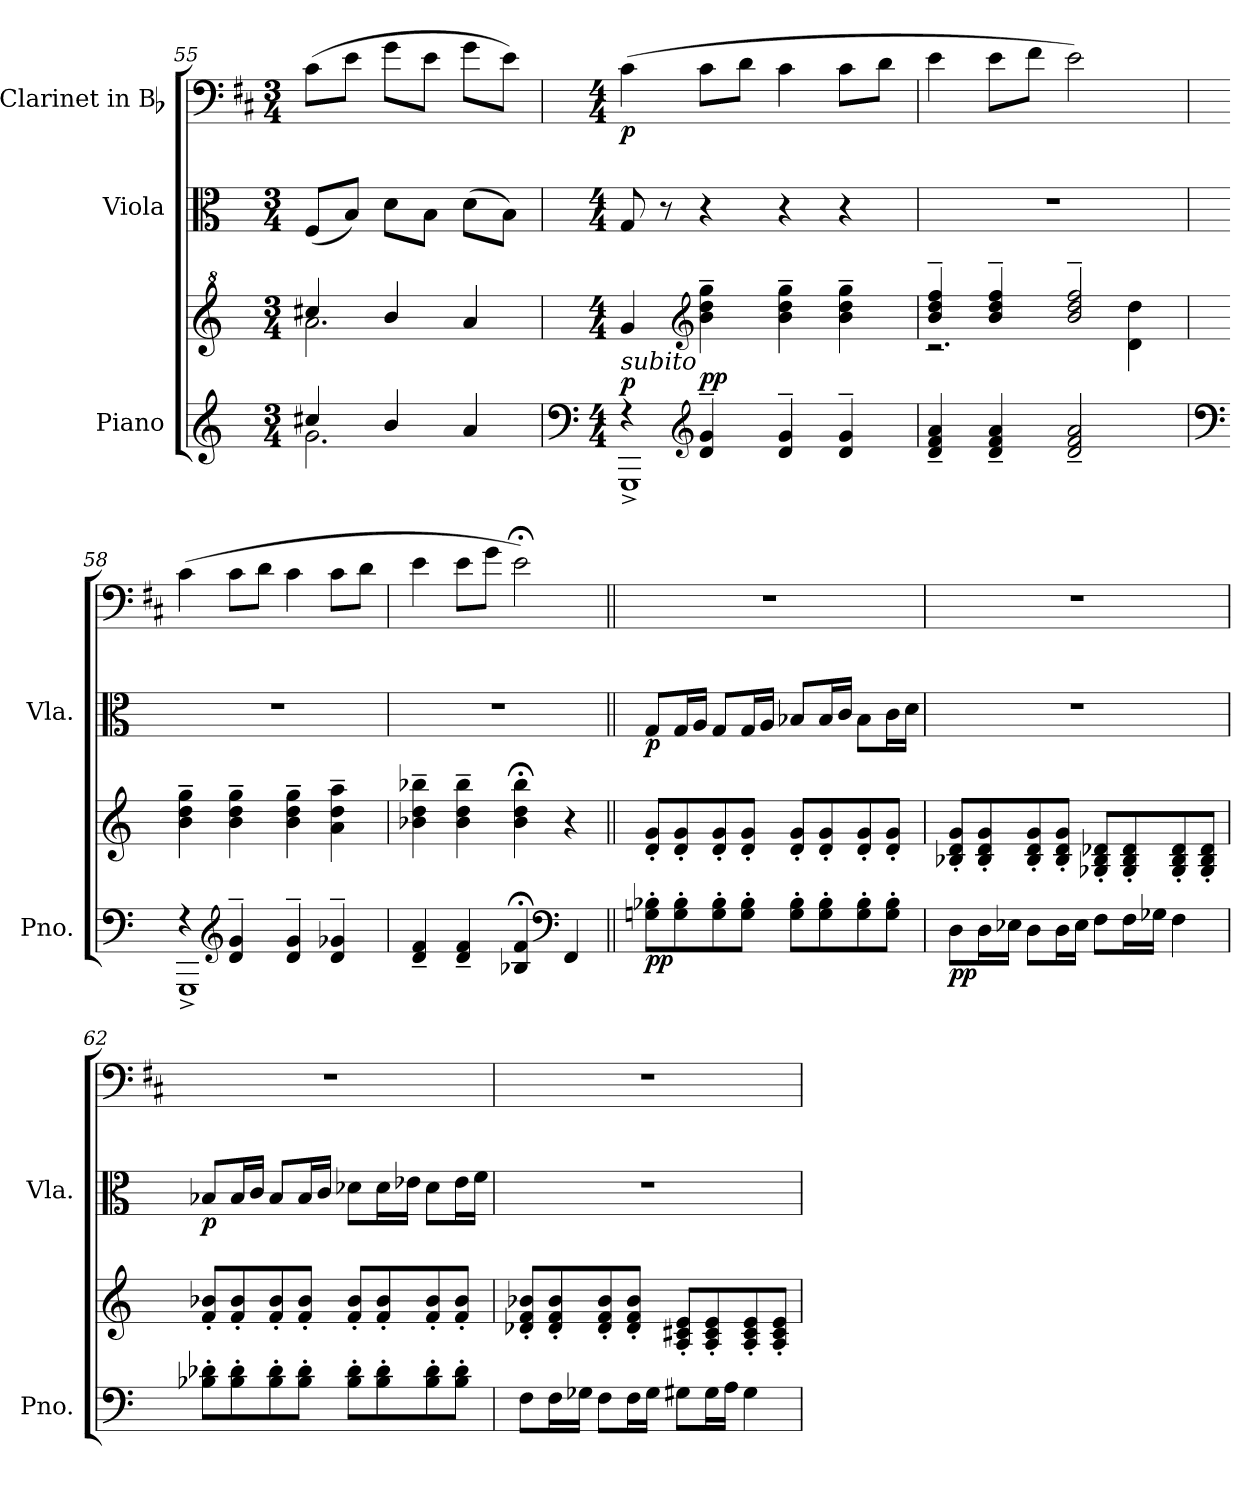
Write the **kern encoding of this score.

**kern	**kern	**dynam	**kern	**dynam	**kern	**dynam
*part3	*part3	*part3	*part2	*part2	*part1	*part1
*staff4	*staff3	*staff3/4	*staff2	*staff2	*staff1	*staff1
*I"Piano	*	*	*I"Viola	*	*I"Clarinet in Bb	*
*I'Pno.	*	*	*I'Vla.	*	*	*
!!LO:PB:g=z
*clefG2	*clefG^2	*	*clefC3	*	*clefF4	*
*	*	*	*	*	*ITrd1c2	*
*k[]	*k[]	*	*k[]	*	*k[]	*
*a:	*a:	*	*a:	*	*a:	*
*M3/4	*M3/4	*	*M3/4	*	*M3/4	*
=55	=55	=55	=55	=55	=55	=55
*^	*^	*	*	*	*	*
4cc#X/	2.g\	4ccc#X/	2.aa\	.	(<8F/L	.	(>8B\L	.
.	.	.	.	.	8B/J)	.	8d\J	.
4b/	.	4bb/	.	.	8d\L	.	8f\L	.
.	.	.	.	.	8B\J	.	8d\J	.
4a/	.	4aa/	.	.	(>8d\L	.	8f\L	.
.	.	.	.	.	8B\J)	.	8d\J)	.
*	*	*v	*v	*	*	*	*	*
=56	=56	=56	=56	=56	=56	=56	=56
*clefF4	*	*	*	*	*	*	*
*M4/4	*	*M4/4	*	*M4/4	*	*M4/4	*
!LO:TX:a:i:t=subito	!	!	!	!	!	!	!
!	!	!	!LO:DY:a=2	!	!	!	!LO:DY:b
4r	1GGG^<	4gg/	p	8G/	.	(>4B\	p
.	.	.	.	8r	.	.	.
*clefG2	*	*clefG2	*	*	*	*	*
!	!	!	!LO:DY:a=2	!	!	!	!
4d/~> 4g/~>	.	4b\~> 4dd\~> 4gg\~>	pp	4r	.	8B\L	.
.	.	.	.	.	.	8c\J	.
4d/~> 4g/~>	.	4b\~> 4dd\~> 4gg\~>	.	4r	.	4B\	.
4d/~> 4g/~>	.	4b\~> 4dd\~> 4gg\~>	.	4r	.	8B\L	.
.	.	.	.	.	.	8c\J	.
*v	*v	*	*	*	*	*	*
=57	=57	=57	=57	=57	=57	=57
*	*^	*	*	*	*	*
4d/~< 4f/~< 4a/~<	4b/~> 4dd/~> 4ff/~>	2.rc	.	1r	.	4d\	.
4d/~< 4f/~< 4a/~<	4b/~> 4dd/~> 4ff/~>	.	.	.	.	8d\L	.
.	.	.	.	.	.	8e\J	.
2d/~< 2f/~< 2a/~<	2b/~> 2dd/~> 2ff/~>	.	.	.	.	2d\)	.
.	.	4d\ 4dd\	.	.	.	.	.
*	*v	*v	*	*	*	*	*
=58	=58	=58	=58	=58	=58	=58
*clefF4	*	*	*	*	*	*
*^	*	*	*	*	*	*
4r	1GGG^<	4b\~> 4dd\~> 4gg\~>	.	1r	.	(>4B\	.
*clefG2	*	*	*	*	*	*	*
4d/~> 4g/~>	.	4b\~> 4dd\~> 4gg\~>	.	.	.	8B\L	.
.	.	.	.	.	.	8c\J	.
4d/~> 4g/~>	.	4b\~> 4dd\~> 4gg\~>	.	.	.	4B\	.
4d/~> 4g-X/~>	.	4a\~> 4dd\~> 4aa\~>	.	.	.	8B\L	.
.	.	.	.	.	.	8c\J	.
*v	*v	*	*	*	*	*	*
!!LO:LB:g=z
=59	=59	=59	=59	=59	=59	=59
4d/~< 4f/~<	4b-X\~> 4dd\~> 4bb-X\~>	.	1r	.	4d\	.
4d/~< 4f/~<	4b-\~> 4dd\~> 4bb-\~>	.	.	.	8d\L	.
.	.	.	.	.	8f\J	.
4B-X/;< 4f/;<	4b-\;< 4dd\;< 4bb-\;<	.	.	.	2d;<\)	.
*clefF4	*	*	*	*	*	*
4FF/	4r	.	.	.	.	.
=60||	=60||	=60||	=60||	=60||	=60||	=60||
*	*	*	*	*	*MM100	*
!	!	!LO:DY:b=2	!	!LO:DY:b	!	!
8Gn\'> 8B-X\'>L	8d/'< 8g/'<L	pp	8G/L	p	1r	.
8G\'> 8B-\'>	8d/'< 8g/'<	.	16G/L	.	.	.
.	.	.	16A/JJ	.	.	.
8G\'> 8B-\'>	8d/'< 8g/'<	.	8G/L	.	.	.
8G\'> 8B-\'>J	8d/'< 8g/'<J	.	16G/L	.	.	.
.	.	.	16A/JJ	.	.	.
8G\'> 8B-\'>L	8d/'< 8g/'<L	.	8B-X/L	.	.	.
8G\'> 8B-\'>	8d/'< 8g/'<	.	16B-/L	.	.	.
.	.	.	16c/JJ	.	.	.
8G\'> 8B-\'>	8d/'< 8g/'<	.	8B-\L	.	.	.
8G\'> 8B-\'>J	8d/'< 8g/'<J	.	16c\L	.	.	.
.	.	.	16d\JJ	.	.	.
=61	=61	=61	=61	=61	=61	=61
!	!	!LO:DY:b=2	!	!	!	!
8D\L	8B-X/'< 8d/'< 8g/'<L	pp	1r	.	1r	.
16D\L	8B-/'< 8d/'< 8g/'<	.	.	.	.	.
16E-X\JJ	.	.	.	.	.	.
8D\L	8B-/'< 8d/'< 8g/'<	.	.	.	.	.
16D\L	8B-/'< 8d/'< 8g/'<J	.	.	.	.	.
16E-\JJ	.	.	.	.	.	.
8F\L	8G-X/'< 8B-/'< 8d-X/'<L	.	.	.	.	.
16F\L	8G-/'< 8B-/'< 8d-/'<	.	.	.	.	.
16G-X\JJ	.	.	.	.	.	.
4F\	8G-/'< 8B-/'< 8d-/'<	.	.	.	.	.
.	8G-/'< 8B-/'< 8d-/'<J	.	.	.	.	.
!!LO:PB:g=z
=62	=62	=62	=62	=62	=62	=62
!	!	!	!	!LO:DY:b	!	!
8B-X\'> 8d-X\'>L	8f/'< 8b-X/'<L	.	8B-X/L	p	1r	.
8B-\'> 8d-\'>	8f/'< 8b-/'<	.	16B-/L	.	.	.
.	.	.	16c/JJ	.	.	.
8B-\'> 8d-\'>	8f/'< 8b-/'<	.	8B-/L	.	.	.
8B-\'> 8d-\'>J	8f/'< 8b-/'<J	.	16B-/L	.	.	.
.	.	.	16c/JJ	.	.	.
8B-\'> 8d-\'>L	8f/'< 8b-/'<L	.	8d-X\L	.	.	.
8B-\'> 8d-\'>	8f/'< 8b-/'<	.	16d-\L	.	.	.
.	.	.	16e-X\JJ	.	.	.
8B-\'> 8d-\'>	8f/'< 8b-/'<	.	8d-\L	.	.	.
8B-\'> 8d-\'>J	8f/'< 8b-/'<J	.	16e-\L	.	.	.
.	.	.	16f\JJ	.	.	.
=63	=63	=63	=63	=63	=63	=63
8F\L	8d-X/'< 8f/'< 8b-X/'<L	.	1r	.	1r	.
16F\L	8d-/'< 8f/'< 8b-/'<	.	.	.	.	.
16G-X\JJ	.	.	.	.	.	.
8F\L	8d-/'< 8f/'< 8b-/'<	.	.	.	.	.
16F\L	8d-/'< 8f/'< 8b-/'<J	.	.	.	.	.
16G-\JJ	.	.	.	.	.	.
8G#X\L	8A/'< 8c#X/'< 8e/'<L	.	.	.	.	.
16G#\L	8A/'< 8c#/'< 8e/'<	.	.	.	.	.
16A\JJ	.	.	.	.	.	.
4G#\	8A/'< 8c#/'< 8e/'<	.	.	.	.	.
.	8A/'< 8c#/'< 8e/'<J	.	.	.	.	.
=	=	=	=	=	=	=
*-	*-	*-	*-	*-	*-	*-
